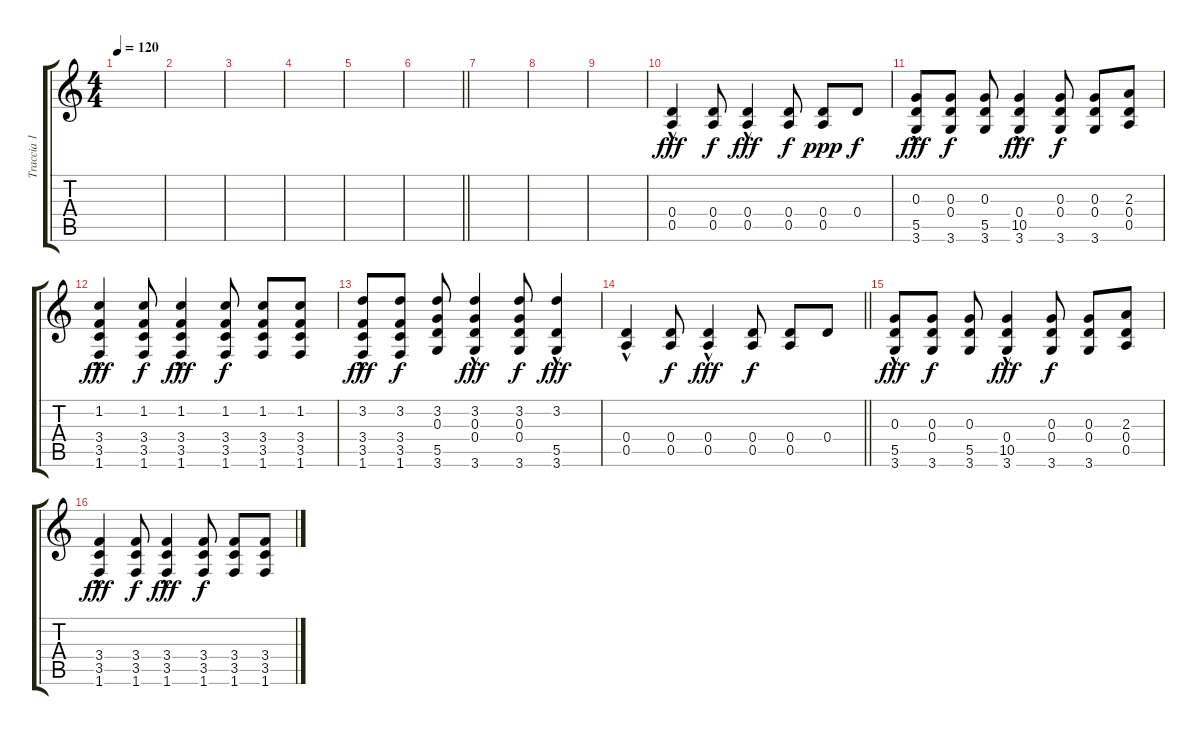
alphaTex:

\track ("Traccia 1" "Traccia 1") {instrument acousticguitarsteel}
\staff {score tabs}
\tuning (E4 B3 G3 D3 A2 E2) {hide}
\ts (4 4)
\tempo 120
\clef g2
\ks c
|
|
|
|
|
\barLineRight lightlight
|
|
|
|
(0.4{hac} 0.5{hac}).4{dy fff volume 10} (0.4 0.5).8{dy f} (0.4{hac} 0.5{hac}).4{dy fff} (0.4 0.5).8{dy f} (0.4 0.5).8{dy ppp} 0.4.8{dy f} |
(0.3{hac} 5.5{hac} 3.6{hac}).8{dy fff} (0.3 0.4 3.6).8{dy f} (0.3 5.5 3.6).8 (0.4{hac} 10.5{hac} 3.6{hac}).4{dy fff} (0.3 0.4 3.6).8{dy f} (0.3 0.4 3.6).8 (2.3 0.4 0.5).8 |
(1.2{hac} 3.4{hac} 3.5{hac} 1.6{hac}).4{dy fff} (1.2 3.4 3.5 1.6).8{dy f} (1.2{hac} 3.4{hac} 3.5{hac} 1.6{hac}).4{dy fff} (1.2 3.4 3.5 1.6).8{dy f} (1.2 3.4 3.5 1.6).8 (1.2 3.4 3.5 1.6).8 |
(3.2{hac} 3.4{hac} 3.5{hac} 1.6{hac}).8{dy fff} (3.2 3.4 3.5 1.6).8{dy f} (3.2 0.3 5.5 3.6).8 (3.2{hac} 0.3{hac} 0.4{hac} 3.6{hac}).4{dy fff} (3.2 0.3 0.4 3.6).8{dy f} (3.2{hac} 5.5{hac} 3.6{hac}).4{dy fff} |
\barLineRight lightlight
(0.4{hac} 0.5{hac}).4 (0.4 0.5).8{dy f} (0.4{hac} 0.5{hac}).4{dy fff} (0.4 0.5).8{dy f} (0.4 0.5).8 0.4.8 |
(0.3{hac} 5.5{hac} 3.6{hac}).8{dy fff} (0.3 0.4 3.6).8{dy f} (0.3 5.5 3.6).8 (0.4{hac} 10.5{hac} 3.6{hac}).4{dy fff} (0.3 0.4 3.6).8{dy f} (0.3 0.4 3.6).8 (2.3 0.4 0.5).8 |
(3.4{hac} 3.5{hac} 1.6{hac}).4{dy fff} (3.4 3.5 1.6).8{dy f} (3.4{hac} 3.5{hac} 1.6{hac}).4{dy fff} (3.4 3.5 1.6).8{dy f} (3.4 3.5 1.6).8 (3.4 3.5 1.6).8
